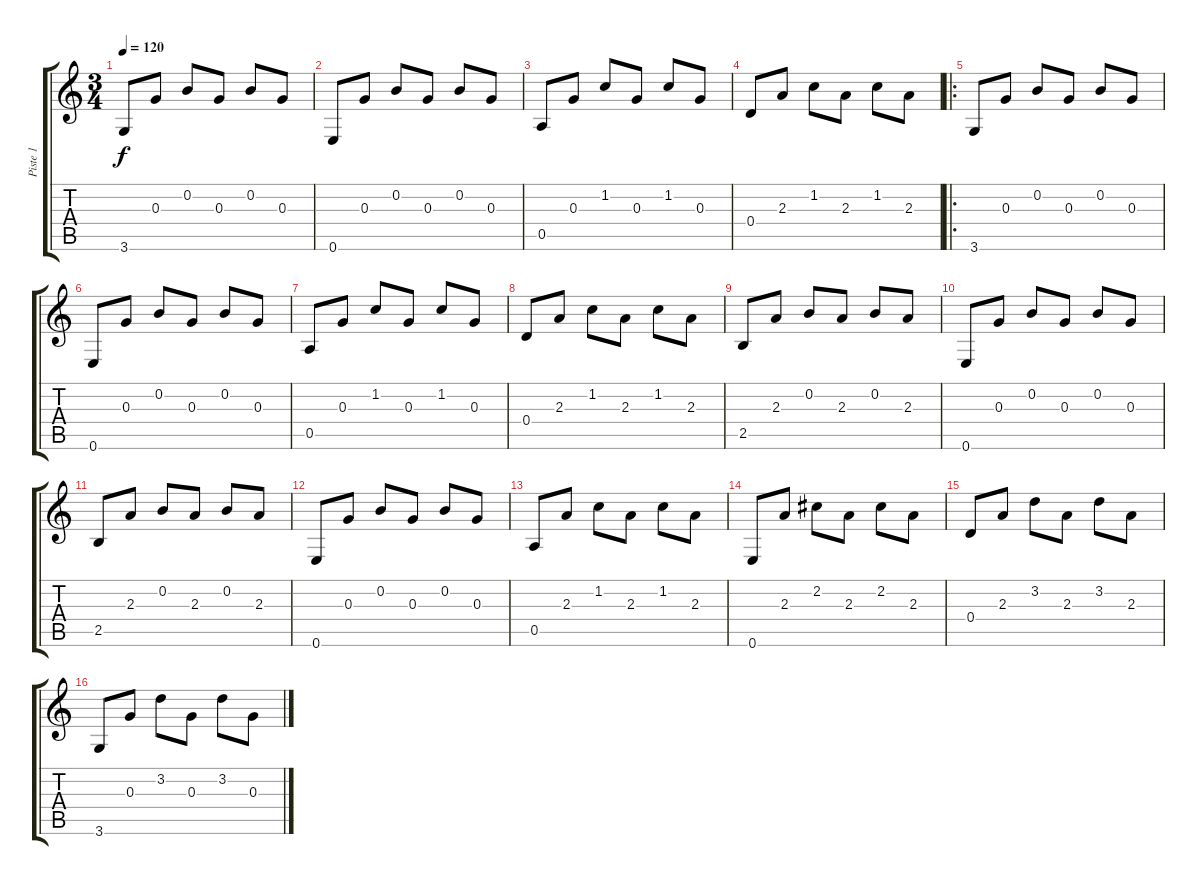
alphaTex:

\track ("Piste 1" "Piste 1") {instrument acousticguitarnylon}
\staff {score tabs}
\tuning (E4 B3 G3 D3 A2 E2) {hide}
\ts (3 4)
\tempo 120
\clef g2
\ks c
3.6.8{dy f instrument acousticguitarnylon} 0.3.8 0.2.8 0.3.8 0.2.8 0.3.8 |
0.6.8 0.3.8 0.2.8 0.3.8 0.2.8 0.3.8 |
0.5.8 0.3.8 1.2.8 0.3.8 1.2.8 0.3.8 |
0.4.8 2.3.8 1.2.8 2.3.8 1.2.8 2.3.8 |
\ro
3.6.8 0.3.8 0.2.8 0.3.8 0.2.8 0.3.8 |
0.6.8 0.3.8 0.2.8 0.3.8 0.2.8 0.3.8 |
0.5.8 0.3.8 1.2.8 0.3.8 1.2.8 0.3.8 |
0.4.8 2.3.8 1.2.8 2.3.8 1.2.8 2.3.8 |
2.5.8 2.3.8 0.2.8 2.3.8 0.2.8 2.3.8 |
0.6.8 0.3.8 0.2.8 0.3.8 0.2.8 0.3.8 |
2.5.8 2.3.8 0.2.8 2.3.8 0.2.8 2.3.8 |
0.6.8 0.3.8 0.2.8 0.3.8 0.2.8 0.3.8 |
0.5.8 2.3.8 1.2.8 2.3.8 1.2.8 2.3.8 |
0.6.8 2.3.8 2.2.8 2.3.8 2.2.8 2.3.8 |
0.4.8 2.3.8 3.2.8 2.3.8 3.2.8 2.3.8 |
3.6.8 0.3.8 3.2.8 0.3.8 3.2.8 0.3.8
